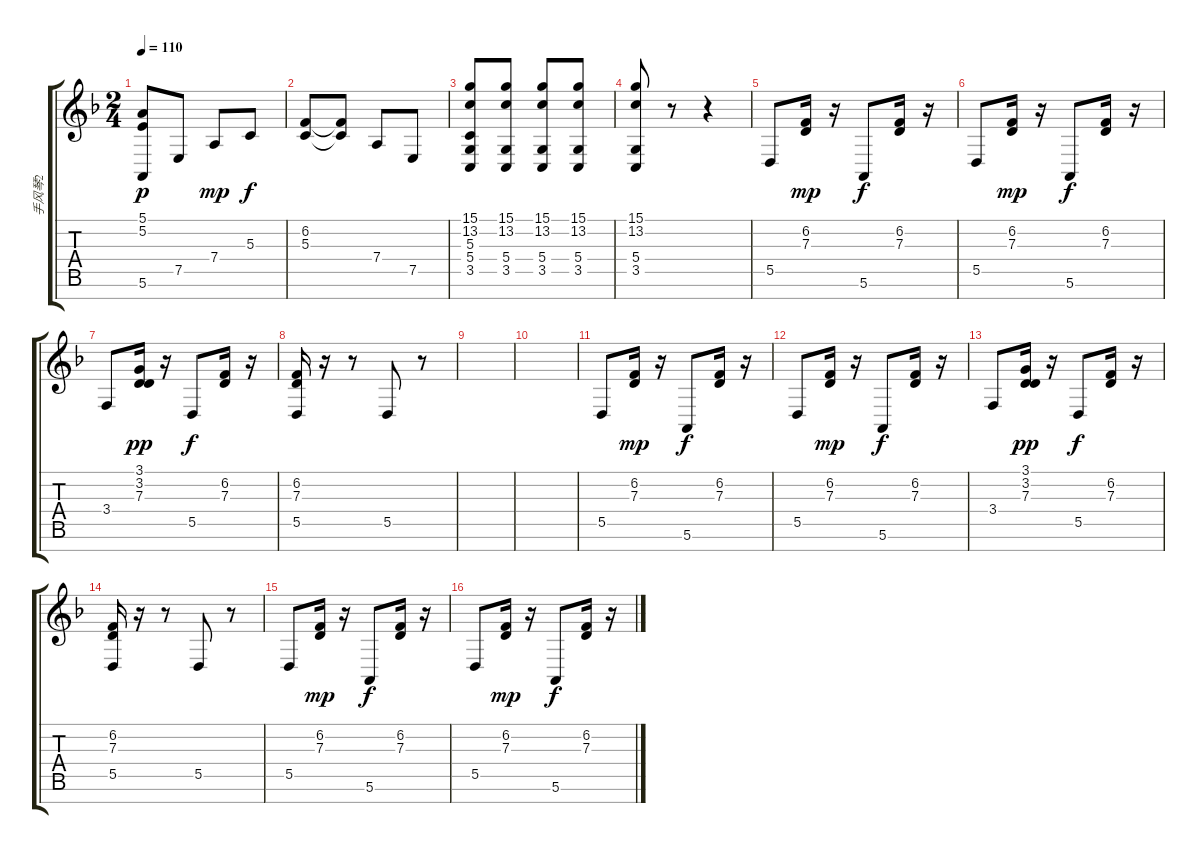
\track ("手风琴2" "手风琴2") {instrument cello}
\staff {score tabs}
\tuning (E4 B3 G3 D3 A2 E2 B1) {hide}
\ts (2 4)
\tempo 110
\clef g2
\ks dminor
(5.1 5.2 5.6).8{dy p} 7.5.8 7.4.8{dy mp} 5.3.8{dy f} |
(6.2 5.3).8 (6.2{t} 5.3{t}).8 7.4.8 7.5.8 |
(15.1 13.2 5.3 5.4 3.5).8 (15.1 13.2 5.4 3.5).8 (15.1 13.2 5.4 3.5).8 (15.1 13.2 5.4 3.5).8 |
(15.1 13.2 5.4 3.5).8 r.8 r.4 |
5.5.8{volume 6} (6.2 7.3).16{dy mp} r.16 5.6.8{dy f} (6.2 7.3).16 r.16 |
5.5.8 (6.2 7.3).16{dy mp} r.16 5.6.8{dy f} (6.2 7.3).16 r.16 |
3.4.8 (3.1 3.2 7.3).16{dy pp} r.16 5.5.8{dy f} (6.2 7.3).16 r.16 |
(6.2 7.3 5.5).16 r.16 r.8 5.5.8 r.8 |
|
|
5.5.8 (6.2 7.3).16{dy mp} r.16 5.6.8{dy f} (6.2 7.3).16 r.16 |
5.5.8 (6.2 7.3).16{dy mp} r.16 5.6.8{dy f} (6.2 7.3).16 r.16 |
3.4.8 (3.1 3.2 7.3).16{dy pp} r.16 5.5.8{dy f} (6.2 7.3).16 r.16 |
(6.2 7.3 5.5).16 r.16 r.8 5.5.8 r.8 |
5.5.8 (6.2 7.3).16{dy mp} r.16 5.6.8{dy f} (6.2 7.3).16 r.16 |
5.5.8 (6.2 7.3).16{dy mp} r.16 5.6.8{dy f} (6.2 7.3).16 r.16
